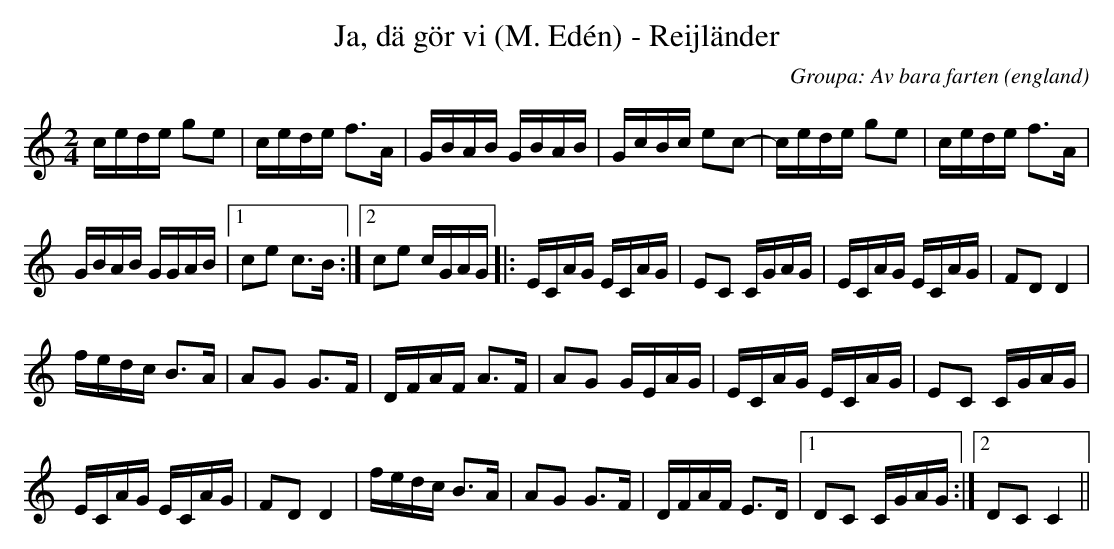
X:1
T:Ja, dä gör vi (M. Edén) - Reijländer
O:england
C:Groupa: Av bara farten
M:2/4
L:1/16
K:C
cede g2e2|cede f3A|\
GBAB GBAB|GcBc e2c2-|\
cede g2e2|cede f3A|
GBAB GGAB|1 c2e2 c3B:|2 c2e2 cGAG\
|:ECAG ECAG|E2C2 CGAG|\
ECAG ECAG|F2D2 D4|
fedc B3A|A2G2 G3F|\
DFAF A3F|A2G2 GEAG|\
ECAG ECAG|E2C2 CGAG|
ECAG ECAG|F2D2 D4|\
fedc B3A|A2G2 G3F|\
DFAF E3D|1 D2C2 CGAG:|2 D2C2 C4||
